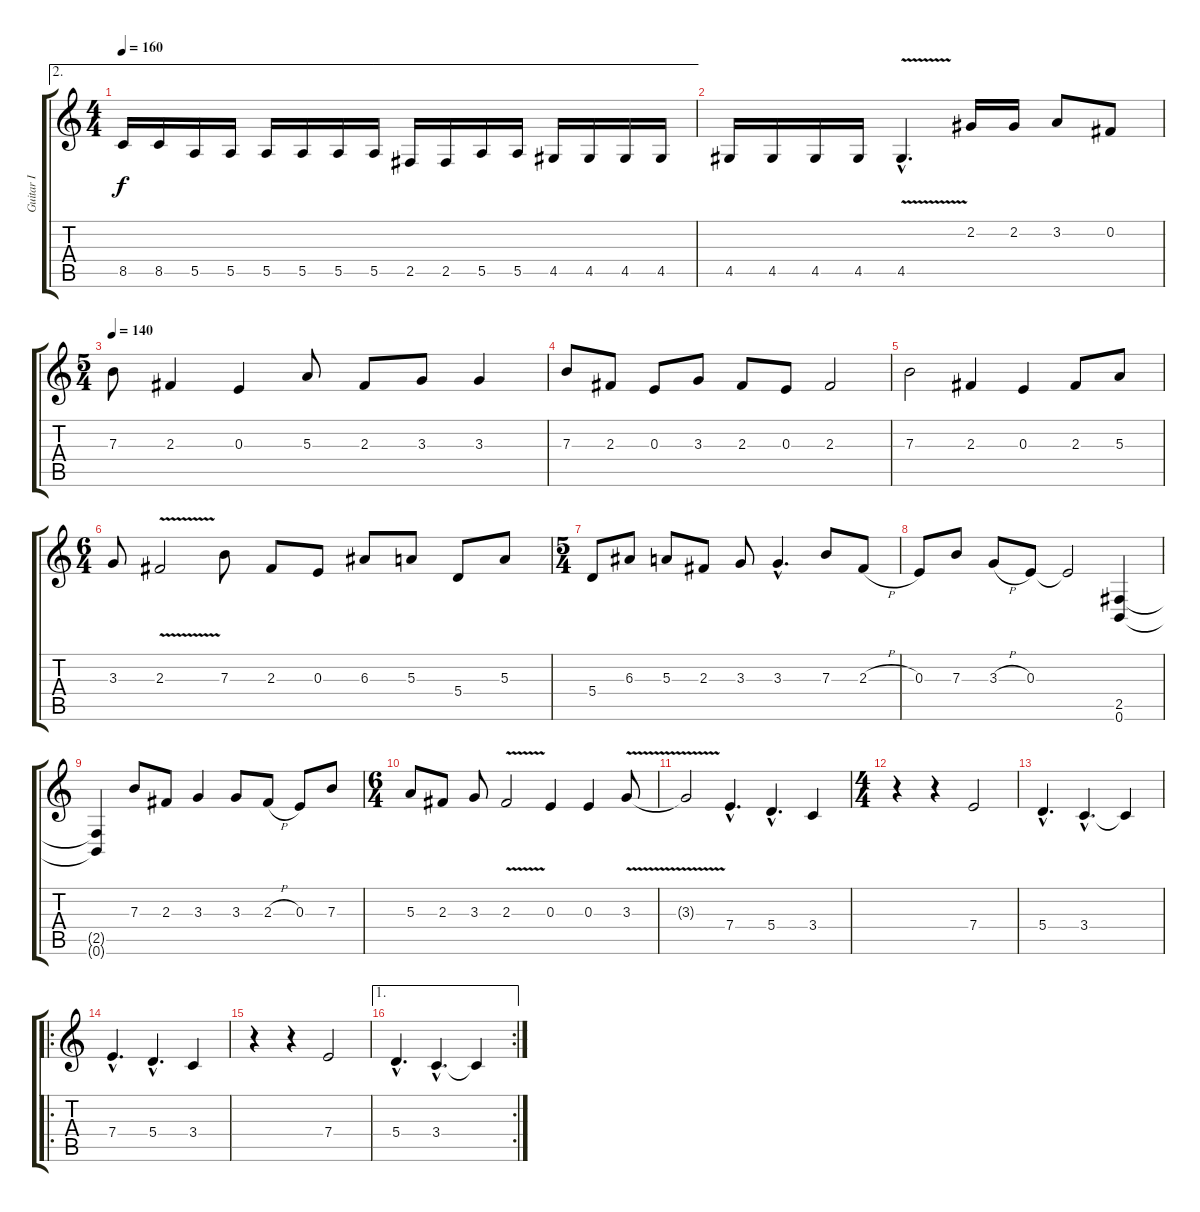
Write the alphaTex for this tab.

\track ("Guitar I" "Guitar I") {instrument distortionguitar}
\staff {score tabs}
\tuning (B3 Gb3 E3 A2 E2 B1) {hide}
\ae 2
\ts (4 4)
\tempo 160
\clef g2
\ks c
8.5.16{dy f} 8.5.16 5.5.16 5.5.16 5.5.16 5.5.16 5.5.16 5.5.16 2.5.16 2.5.16 5.5.16 5.5.16 4.5.16 4.5.16 4.5.16 4.5.16 |
4.5.16 4.5.16 4.5.16 4.5.16 4.5{v hac}.4{d} 2.2.16 2.2.16 3.2.8 0.2.8 |
\ts (5 4)
\tempo 140
7.3.8 2.3.4 0.3.4 5.3.8 2.3.8 3.3.8 3.3.4 |
7.3.8 2.3.8 0.3.8 3.3.8 2.3.8 0.3.8 2.3.2 |
7.3.2 2.3.4 0.3.4 2.3.8 5.3.8 |
\ts (6 4)
3.3.8 2.3{v}.2 7.3.8 2.3.8 0.3.8 6.3.8 5.3.8 5.4.8 5.3.8 |
\ts (5 4)
5.4.8 6.3.8 5.3.8 2.3.8 3.3.8 3.3{hac}.4{d} 7.3.8 2.3{h}.8 |
0.3.8 7.3.8 3.3{h}.8 0.3.8 0.3{t}.2 (2.5 0.6).4 |
(2.5{t} 0.6{t}).4 7.3.8 2.3.8 3.3.4 3.3.8 2.3{h}.8 0.3.8 7.3.8 |
\ts (6 4)
5.3.8 2.3.8 3.3.8 2.3{v}.2 0.3.4 0.3.4 3.3{v}.8 |
3.3{v t}.2 7.4{hac}.4{d} 5.4{hac}.4{d} 3.4.4 |
\ts (4 4)
r.4 r.4 7.4.2 |
5.4{hac}.4{d} 3.4{hac}.4{d} 3.4{t}.4 |
\ro
7.4{hac}.4{d} 5.4{hac}.4{d} 3.4.4 |
r.4 r.4 7.4.2 |
\ae 1
\rc 2
5.4{hac}.4{d} 3.4{hac}.4{d} 3.4{t}.4
